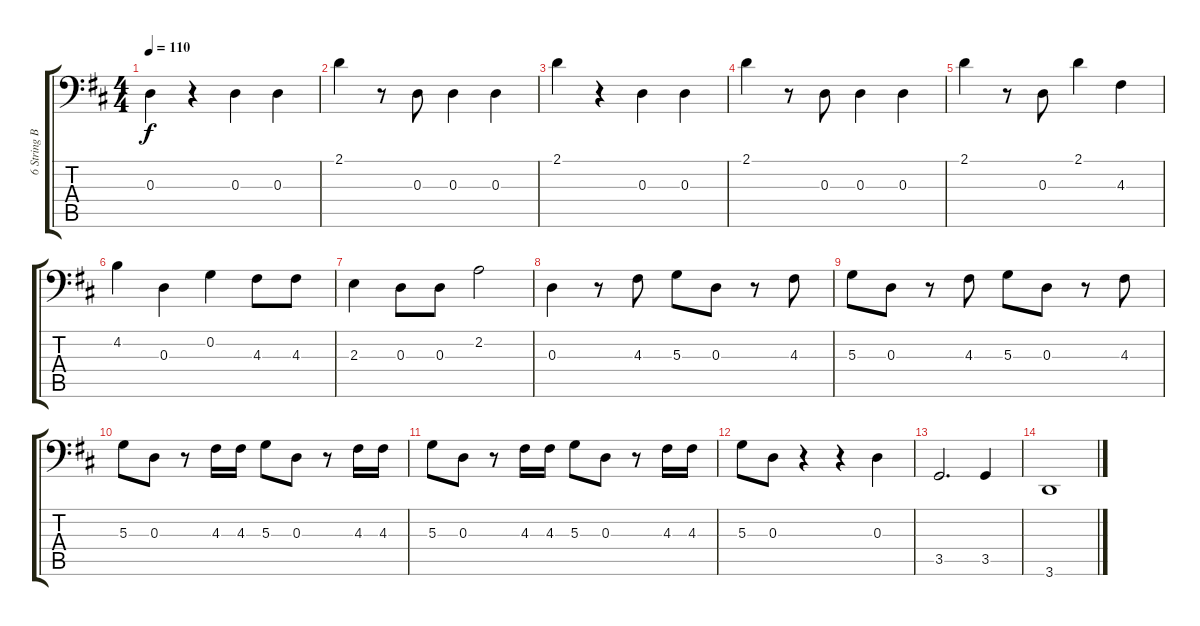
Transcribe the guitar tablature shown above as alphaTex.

\track ("6 String Bass" "6 String B") {instrument electricbassfinger}
\staff {score tabs}
\tuning (C3 G2 D2 A1 E1 B0) {hide}
\ts (4 4)
\tempo 110
\clef f4
\ks d
0.3.4{dy f} r.4 0.3.4 0.3.4 |
2.1.4 r.8 0.3.8 0.3.4 0.3.4 |
2.1.4 r.4 0.3.4 0.3.4 |
2.1.4 r.8 0.3.8 0.3.4 0.3.4 |
2.1.4 r.8 0.3.8 2.1.4 4.3.4 |
4.2.4 0.3.4 0.2.4 4.3.8 4.3.8 |
2.3.4 0.3.8 0.3.8 2.2.2 |
0.3.4 r.8 4.3.8 5.3.8 0.3.8 r.8 4.3.8 |
5.3.8 0.3.8 r.8 4.3.8 5.3.8 0.3.8 r.8 4.3.8 |
5.3.8 0.3.8 r.8 4.3.16 4.3.16 5.3.8 0.3.8 r.8 4.3.16 4.3.16 |
5.3.8 0.3.8 r.8 4.3.16 4.3.16 5.3.8 0.3.8 r.8 4.3.16 4.3.16 |
5.3.8 0.3.8 r.4 r.4 0.3.4 |
3.5.2{d} 3.5.4 |
3.6.1
